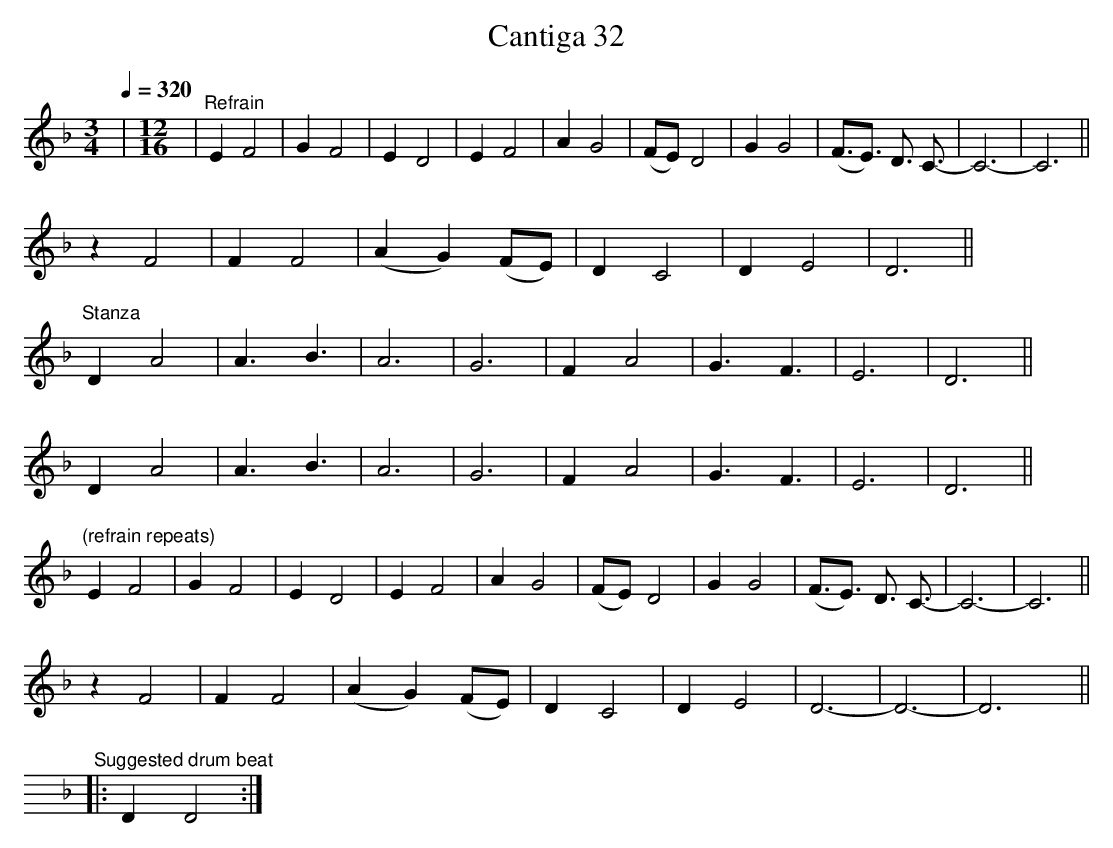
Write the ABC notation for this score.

X:1
T:Cantiga 32
%%score 1
L:1/4
M:3/4
Q:320
P:AA
V:1 clef=treble
V:2 claf=treble
V:3 clef=perc
K:F
P:A
[V:1] \
| [M:12/16] | \
"^Refrain" \
E F2 | G F2 | E D2 | E F2 | A G2 | (F/E/) D2 | G G2 | (F3/4E3/4) D3/4 C3/4- | C3- | C3 ||
z F2 | F F2 | (AG) (F/E/) | D C2 | D E2 | D3 ||
"^Stanza" \
D A2 | A3/ B3/ | A3 | G3 |  F A2 | G3/ F3/ | E3 | D3 ||
D A2 | A3/ B3/ | A3 | G3 |  F A2 | G3/ F3/ | E3 | D3 ||
"^(refrain repeats)"
E F2 | G F2 | E D2 | E F2 | A G2 | (F/E/) D2 | G G2 | (F3/4E3/4) D3/4 C3/4- | C3- | C3 ||
z F2 | F F2 | (AG) (F/E/) | D C2 | D E2 | D3- | D3- | D3 ||
[V:2] \
+ppp+ [D,A,DAda]150 |
[V:3] \
+mf+ |: |1-23 DD2 | DD2 :| DD2 | DD2 | DD2 | DD2 ||
P:B
"^Suggested drum beat" [K:C][V:1 clef=none] \
|: DD2 :|
